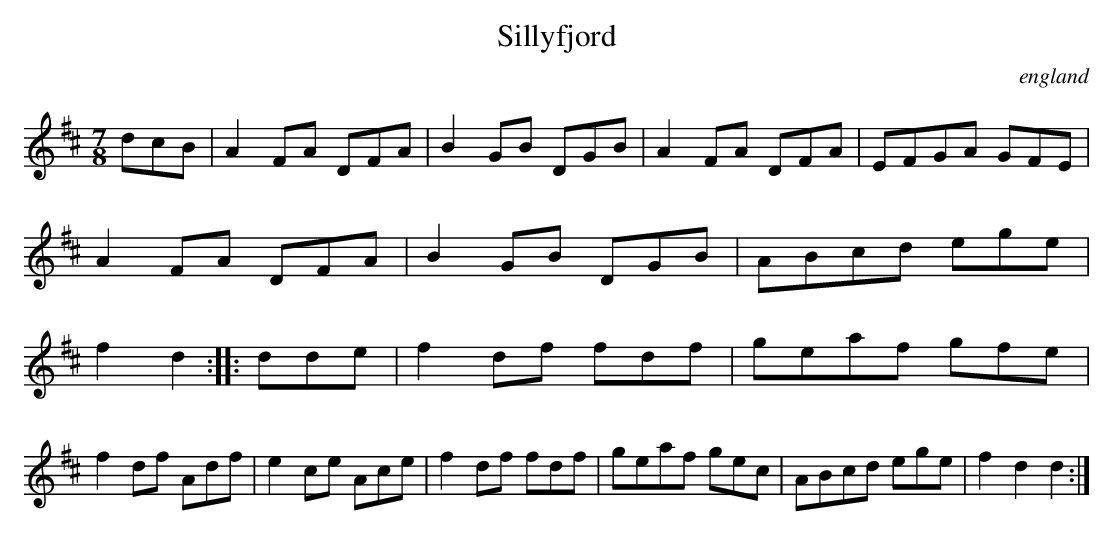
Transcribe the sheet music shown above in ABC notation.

X:1
T:Sillyfjord
O:england
M:7/8
K:D
dcB|\
A2FA DFA|B2GB DGB|A2FA DFA|EFGA GFE|\
A2FA DFA|B2GB DGB|ABcd ege|f2d2 ::\
dde|\
f2df fdf|geaf gfe|
f2df Adf|e2ce Ace|\
f2df fdf|geaf gec|\
ABcd ege|f2d2 d2:|
